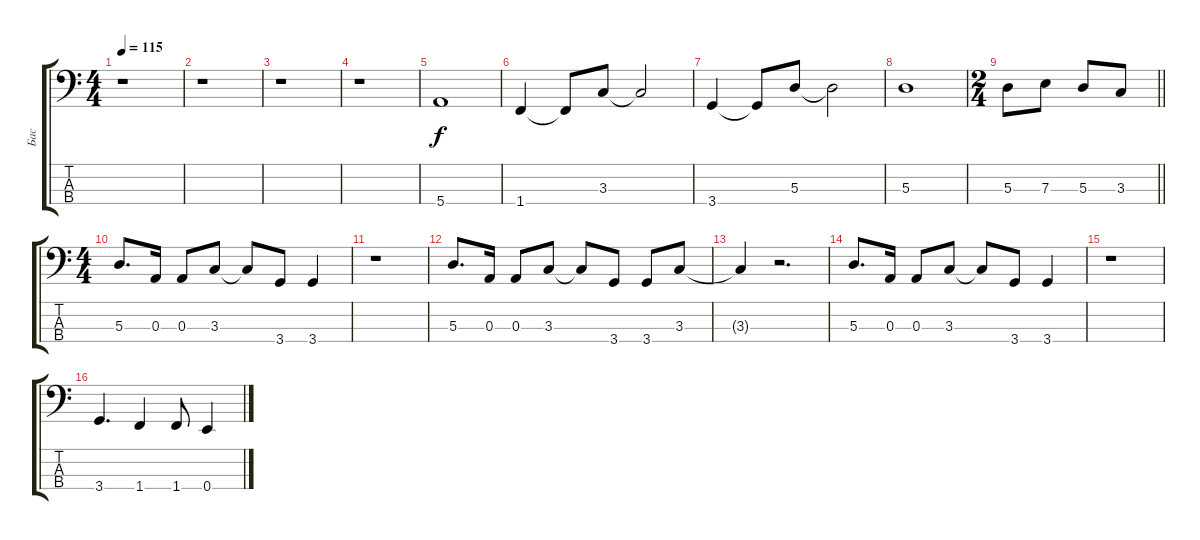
\track ("Бас" "Бас") {instrument electricbassfinger}
\staff {score tabs}
\tuning (G2 D2 A1 E1) {hide}
\ts (4 4)
\tempo 115
\clef f4
\ks c
r.1{dy f instrument electricbassfinger} |
r.1 |
r.1 |
r.1 |
5.4.1 |
1.4.4 1.4{t}.8 3.3.8 3.3{t}.2 |
3.4.4 3.4{t}.8 5.3.8 5.3{t}.2 |
5.3.1 |
\ts (2 4)
\barLineRight lightlight
5.3.8 7.3.8 5.3.8 3.3.8 |
\ts (4 4)
5.3.8{d} 0.3.16 0.3.8 3.3.8 3.3{t}.8 3.4.8 3.4.4 |
r.1 |
5.3.8{d} 0.3.16 0.3.8 3.3.8 3.3{t}.8 3.4.8 3.4.8 3.3.8 |
3.3{t}.4 r.2{d} |
5.3.8{d} 0.3.16 0.3.8 3.3.8 3.3{t}.8 3.4.8 3.4.4 |
r.1 |
3.4.4{d} 1.4.4 1.4.8 0.4.4
